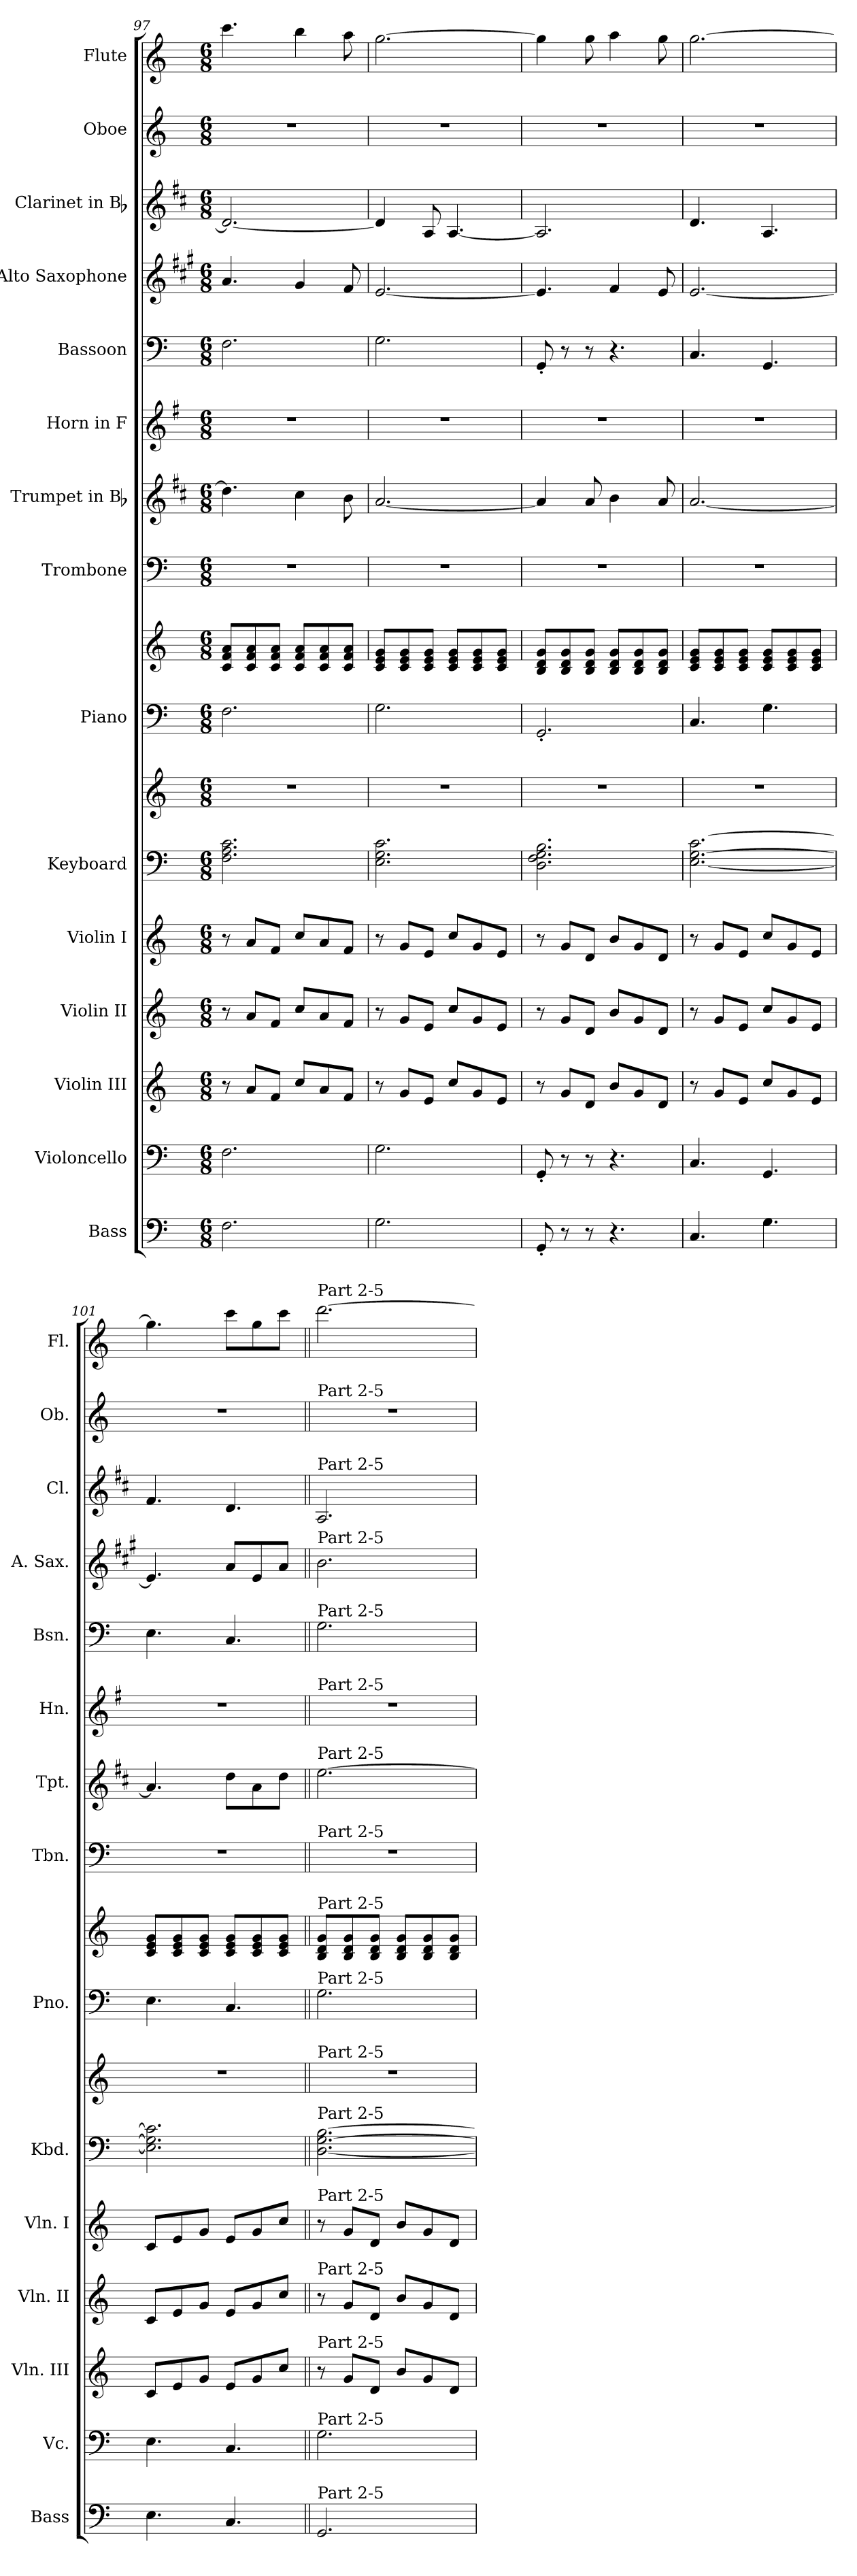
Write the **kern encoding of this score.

**kern	**kern	**kern	**kern	**kern	**kern	**kern	**kern	**kern	**kern	**kern	**kern	**kern	**kern	**kern	**kern	**kern
*part15	*part14	*part13	*part12	*part11	*part10	*part10	*part9	*part9	*part8	*part7	*part6	*part5	*part4	*part3	*part2	*part1
*staff17	*staff16	*staff15	*staff14	*staff13	*staff12	*staff11	*staff10	*staff9	*staff8	*staff7	*staff6	*staff5	*staff4	*staff3	*staff2	*staff1
*I"Bass	*I"Violoncello	*I"Violin III	*I"Violin II	*I"Violin I	*I"Keyboard	*	*I"Piano	*	*I"Trombone	*I"Trumpet in Bb	*I"Horn in F	*I"Bassoon	*I"Alto Saxophone	*I"Clarinet in Bb	*I"Oboe	*I"Flute
*I'Bass	*I'Vc.	*I'Vln. III	*I'Vln. II	*I'Vln. I	*I'Kbd.	*	*I'Pno.	*	*I'Tbn.	*I'Tpt.	*I'Hn.	*I'Bsn.	*I'A. Sax.	*I'Cl.	*I'Ob.	*I'Fl.
*clefF4	*clefF4	*clefG2	*clefG2	*clefG2	*clefF4	*clefG2	*clefF4	*clefG2	*clefF4	*clefG2	*clefG2	*clefF4	*clefG2	*clefG2	*clefG2	*clefG2
*ITrd7c12	*	*	*	*	*	*	*	*	*	*ITrd1c2	*ITrd4c7	*	*ITrd5c9	*ITrd1c2	*	*
*k[]	*k[]	*k[]	*k[]	*k[]	*k[]	*k[]	*k[]	*k[]	*k[]	*k[]	*k[]	*k[]	*k[]	*k[]	*k[]	*k[]
*C:	*C:	*C:	*C:	*C:	*C:	*C:	*C:	*C:	*C:	*C:	*C:	*C:	*C:	*C:	*C:	*C:
*M6/8	*M6/8	*M6/8	*M6/8	*M6/8	*M6/8	*M6/8	*M6/8	*M6/8	*M6/8	*M6/8	*M6/8	*M6/8	*M6/8	*M6/8	*M6/8	*M6/8
=97	=97	=97	=97	=97	=97	=97	=97	=97	=97	=97	=97	=97	=97	=97	=97	=97
!	!	!	!	!	!	!LO:N:vis=1	!	!	!LO:N:vis=1	!	!LO:N:vis=1	!	!	!	!LO:N:vis=1	!
2.FFi\	2.Fi\	8r	8r	8r	2.Fi\ 2.Ai 2.ci	2.r	2.Fi\	8ci/ 8fi/ 8ai/L	2.r	4.cci\]	2.r	2.Fi\	4.ci/	2.ci/_<	2.r	4.ccci\
.	.	8ai/L	8ai/L	8ai/L	.	.	.	8ci/ 8fi/ 8ai/	.	.	.	.	.	.	.	.
.	.	8fi/J	8fi/J	8fi/J	.	.	.	8ci/ 8fi/ 8ai/J	.	.	.	.	.	.	.	.
.	.	8cci/L	8cci/L	8cci/L	.	.	.	8ci/ 8fi/ 8ai/L	.	4bi\	.	.	4Bi/	.	.	4bbi\
.	.	8ai/	8ai/	8ai/	.	.	.	8ci/ 8fi/ 8ai/	.	.	.	.	.	.	.	.
.	.	8fi/J	8fi/J	8fi/J	.	.	.	8ci/ 8fi/ 8ai/J	.	8ai\	.	.	8Ai/	.	.	8aai\
=98	=98	=98	=98	=98	=98	=98	=98	=98	=98	=98	=98	=98	=98	=98	=98	=98
!	!	!	!	!	!	!LO:N:vis=1	!	!	!LO:N:vis=1	!	!LO:N:vis=1	!	!	!	!LO:N:vis=1	!
2.GGi\	2.Gi\	8r	8r	8r	2.Ei\ 2.Gi 2.ci	2.r	2.Gi\	8ci/ 8ei/ 8gi/L	2.r	[<2.gi/	2.r	2.Gi\	[<2.Gi/	4ci/]	2.r	[>2.ggi\
.	.	8gi/L	8gi/L	8gi/L	.	.	.	8ci/ 8ei/ 8gi/	.	.	.	.	.	.	.	.
.	.	8ei/J	8ei/J	8ei/J	.	.	.	8ci/ 8ei/ 8gi/J	.	.	.	.	.	8Gi/	.	.
.	.	8cci/L	8cci/L	8cci/L	.	.	.	8ci/ 8ei/ 8gi/L	.	.	.	.	.	[<4.Gi/	.	.
.	.	8gi/	8gi/	8gi/	.	.	.	8ci/ 8ei/ 8gi/	.	.	.	.	.	.	.	.
.	.	8ei/J	8ei/J	8ei/J	.	.	.	8ci/ 8ei/ 8gi/J	.	.	.	.	.	.	.	.
=99	=99	=99	=99	=99	=99	=99	=99	=99	=99	=99	=99	=99	=99	=99	=99	=99
!	!	!	!	!	!	!LO:N:vis=1	!	!	!LO:N:vis=1	!	!LO:N:vis=1	!	!	!	!LO:N:vis=1	!
8GGG'i/	8GG'i/	8r	8r	8r	2.Di\ 2.Fi 2.Gi 2.Bi	2.r	2.GG'i/	8Bi/ 8di/ 8gi/L	2.r	4gi/]	2.r	8GG'i/	4.Gi/]	2.Gi/]	2.r	4ggi\]
8r	8r	8gi/L	8gi/L	8gi/L	.	.	.	8Bi/ 8di/ 8gi/	.	.	.	8r	.	.	.	.
8r	8r	8di/J	8di/J	8di/J	.	.	.	8Bi/ 8di/ 8gi/J	.	8gi/	.	8r	.	.	.	8ggi\
4.r	4.r	8bi/L	8bi/L	8bi/L	.	.	.	8Bi/ 8di/ 8gi/L	.	4ai\	.	4.r	4Ai/	.	.	4aai\
.	.	8gi/	8gi/	8gi/	.	.	.	8Bi/ 8di/ 8gi/	.	.	.	.	.	.	.	.
.	.	8di/J	8di/J	8di/J	.	.	.	8Bi/ 8di/ 8gi/J	.	8gi/	.	.	8Gi/	.	.	8ggi\
=100	=100	=100	=100	=100	=100	=100	=100	=100	=100	=100	=100	=100	=100	=100	=100	=100
!	!	!	!	!	!	!LO:N:vis=1	!	!	!LO:N:vis=1	!	!LO:N:vis=1	!	!	!	!LO:N:vis=1	!
4.CCi/	4.Ci/	8r	8r	8r	[<2.Ei\ [>2.Gi [>2.ci	2.r	4.Ci/	8ci/ 8ei/ 8gi/L	2.r	[<2.gi/	2.r	4.Ci/	[<2.Gi/	4.ci/	2.r	[>2.ggi\
.	.	8gi/L	8gi/L	8gi/L	.	.	.	8ci/ 8ei/ 8gi/	.	.	.	.	.	.	.	.
.	.	8ei/J	8ei/J	8ei/J	.	.	.	8ci/ 8ei/ 8gi/J	.	.	.	.	.	.	.	.
4.GGi\	4.GGi/	8cci/L	8cci/L	8cci/L	.	.	4.Gi\	8ci/ 8ei/ 8gi/L	.	.	.	4.GGi/	.	4.Gi/	.	.
.	.	8gi/	8gi/	8gi/	.	.	.	8ci/ 8ei/ 8gi/	.	.	.	.	.	.	.	.
.	.	8ei/J	8ei/J	8ei/J	.	.	.	8ci/ 8ei/ 8gi/J	.	.	.	.	.	.	.	.
=101	=101	=101	=101	=101	=101	=101	=101	=101	=101	=101	=101	=101	=101	=101	=101	=101
!	!	!	!	!	!	!LO:N:vis=1	!	!	!LO:N:vis=1	!	!LO:N:vis=1	!	!	!	!LO:N:vis=1	!
4.EEi\	4.Ei\	8ci/L	8ci/L	8ci/L	2.Ei\] 2.Gi] 2.ci]	2.r	4.Ei\	8ci/ 8ei/ 8gi/L	2.r	4.gi/]	2.r	4.Ei\	4.Gi/]	4.ei/	2.r	4.ggi\]
.	.	8ei/	8ei/	8ei/	.	.	.	8ci/ 8ei/ 8gi/	.	.	.	.	.	.	.	.
.	.	8gi/J	8gi/J	8gi/J	.	.	.	8ci/ 8ei/ 8gi/J	.	.	.	.	.	.	.	.
4.CCi/	4.Ci/	8ei/L	8ei/L	8ei/L	.	.	4.Ci/	8ci/ 8ei/ 8gi/L	.	8cci\L	.	4.Ci/	8ci/L	4.ci/	.	8ccci\L
.	.	8gi/	8gi/	8gi/	.	.	.	8ci/ 8ei/ 8gi/	.	8gi\	.	.	8Gi/	.	.	8ggi\
.	.	8cci/J	8cci/J	8cci/J	.	.	.	8ci/ 8ei/ 8gi/J	.	8cci\J	.	.	8ci/J	.	.	8ccci\J
=102||	=102||	=102||	=102||	=102||	=102||	=102||	=102||	=102||	=102||	=102||	=102||	=102||	=102||	=102||	=102||	=102||
!	!	!	!	!	!	!	!	!	!	!	!	!	!	!	!	!LO:TX:a:t=Part 2-5
!	!	!	!	!	!	!	!	!	!	!	!	!	!	!	!LO:TX:a:t=Part 2-5	!
!	!	!	!	!	!	!	!	!	!	!	!	!	!	!LO:TX:a:t=Part 2-5	!	!
!	!	!	!	!	!	!	!	!	!	!	!	!	!LO:TX:a:t=Part 2-5	!	!	!
!	!	!	!	!	!	!	!	!	!	!	!	!LO:TX:a:t=Part 2-5	!	!	!	!
!	!	!	!	!	!	!	!	!	!	!	!LO:TX:a:t=Part 2-5	!	!	!	!	!
!	!	!	!	!	!	!	!	!	!	!LO:TX:a:t=Part 2-5	!	!	!	!	!	!
!	!	!	!	!	!	!	!	!	!LO:TX:a:t=Part 2-5	!	!	!	!	!	!	!
!	!	!	!	!	!	!	!	!LO:TX:a:t=Part 2-5	!	!	!	!	!	!	!	!
!	!	!	!	!	!	!	!LO:TX:a:t=Part 2-5	!	!	!	!	!	!	!	!	!
!	!	!	!	!	!	!LO:TX:a:t=Part 2-5	!	!	!	!	!	!	!	!	!	!
!	!	!	!	!	!LO:TX:a:t=Part 2-5	!	!	!	!	!	!	!	!	!	!	!
!	!	!	!	!LO:TX:a:t=Part 2-5	!	!	!	!	!	!	!	!	!	!	!	!
!	!	!	!LO:TX:a:t=Part 2-5	!	!	!	!	!	!	!	!	!	!	!	!	!
!	!	!LO:TX:a:t=Part 2-5	!	!	!	!	!	!	!	!	!	!	!	!	!	!
!	!LO:TX:a:t=Part 2-5	!	!	!	!	!	!	!	!	!	!	!	!	!	!	!
!LO:TX:a:t=Part 2-5	!	!	!	!	!	!	!	!	!	!	!	!	!	!	!	!
!	!	!	!	!	!	!LO:N:vis=1	!	!	!LO:N:vis=1	!	!LO:N:vis=1	!	!	!	!LO:N:vis=1	!
2.GGGi/	2.Gi\	8r	8r	8r	[<2.Di\ [>2.Gi [>2.Bi	2.r	2.Gi\	8Bi/ 8di/ 8gi/L	2.r	[>2.ddi\	2.r	2.Gi\	2.di\	2.Gi/	2.r	[>2.dddi\
.	.	8gi/L	8gi/L	8gi/L	.	.	.	8Bi/ 8di/ 8gi/	.	.	.	.	.	.	.	.
.	.	8di/J	8di/J	8di/J	.	.	.	8Bi/ 8di/ 8gi/J	.	.	.	.	.	.	.	.
.	.	8bi/L	8bi/L	8bi/L	.	.	.	8Bi/ 8di/ 8gi/L	.	.	.	.	.	.	.	.
.	.	8gi/	8gi/	8gi/	.	.	.	8Bi/ 8di/ 8gi/	.	.	.	.	.	.	.	.
.	.	8di/J	8di/J	8di/J	.	.	.	8Bi/ 8di/ 8gi/J	.	.	.	.	.	.	.	.
=	=	=	=	=	=	=	=	=	=	=	=	=	=	=	=	=
*-	*-	*-	*-	*-	*-	*-	*-	*-	*-	*-	*-	*-	*-	*-	*-	*-
